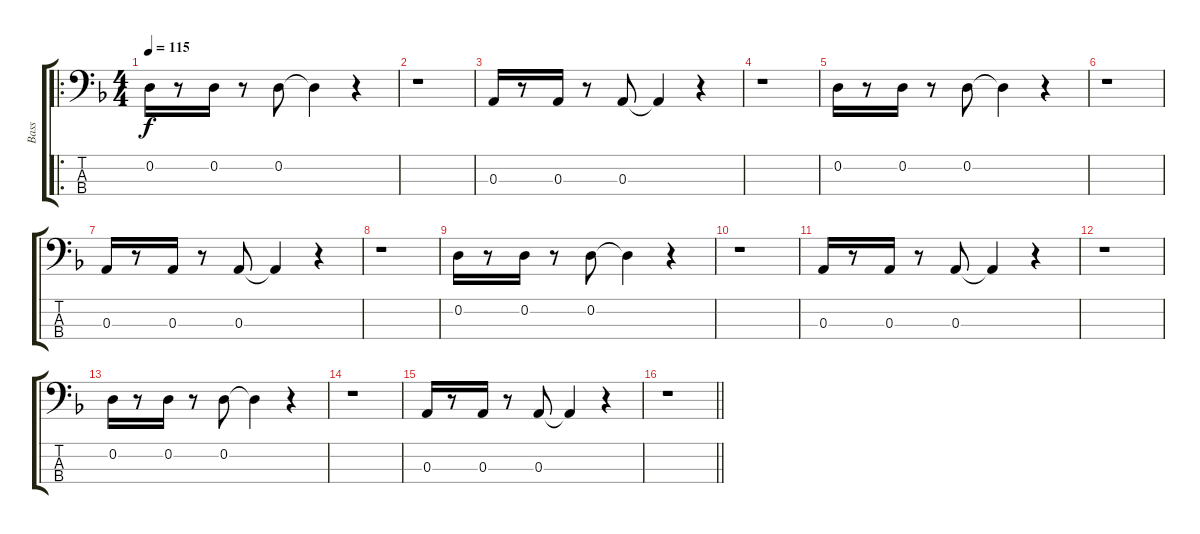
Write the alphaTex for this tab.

\track ("Bass" "Bass") {instrument electricbassfinger}
\staff {score tabs}
\tuning (G2 D2 A1 E1) {hide}
\ro
\ts (4 4)
\tempo 115
\clef f4
\ks f
0.2.16{dy f} r.8 0.2.16 r.8 0.2.8 0.2{t}.4 r.4 |
r.1 |
0.3.16 r.8 0.3.16 r.8 0.3.8 0.3{t}.4 r.4 |
r.1 |
0.2.16 r.8 0.2.16 r.8 0.2.8 0.2{t}.4 r.4 |
r.1 |
0.3.16 r.8 0.3.16 r.8 0.3.8 0.3{t}.4 r.4 |
r.1 |
0.2.16 r.8 0.2.16 r.8 0.2.8 0.2{t}.4 r.4 |
r.1 |
0.3.16 r.8 0.3.16 r.8 0.3.8 0.3{t}.4 r.4 |
r.1 |
0.2.16 r.8 0.2.16 r.8 0.2.8 0.2{t}.4 r.4 |
r.1 |
0.3.16 r.8 0.3.16 r.8 0.3.8 0.3{t}.4 r.4 |
\barLineRight lightlight
r.1
